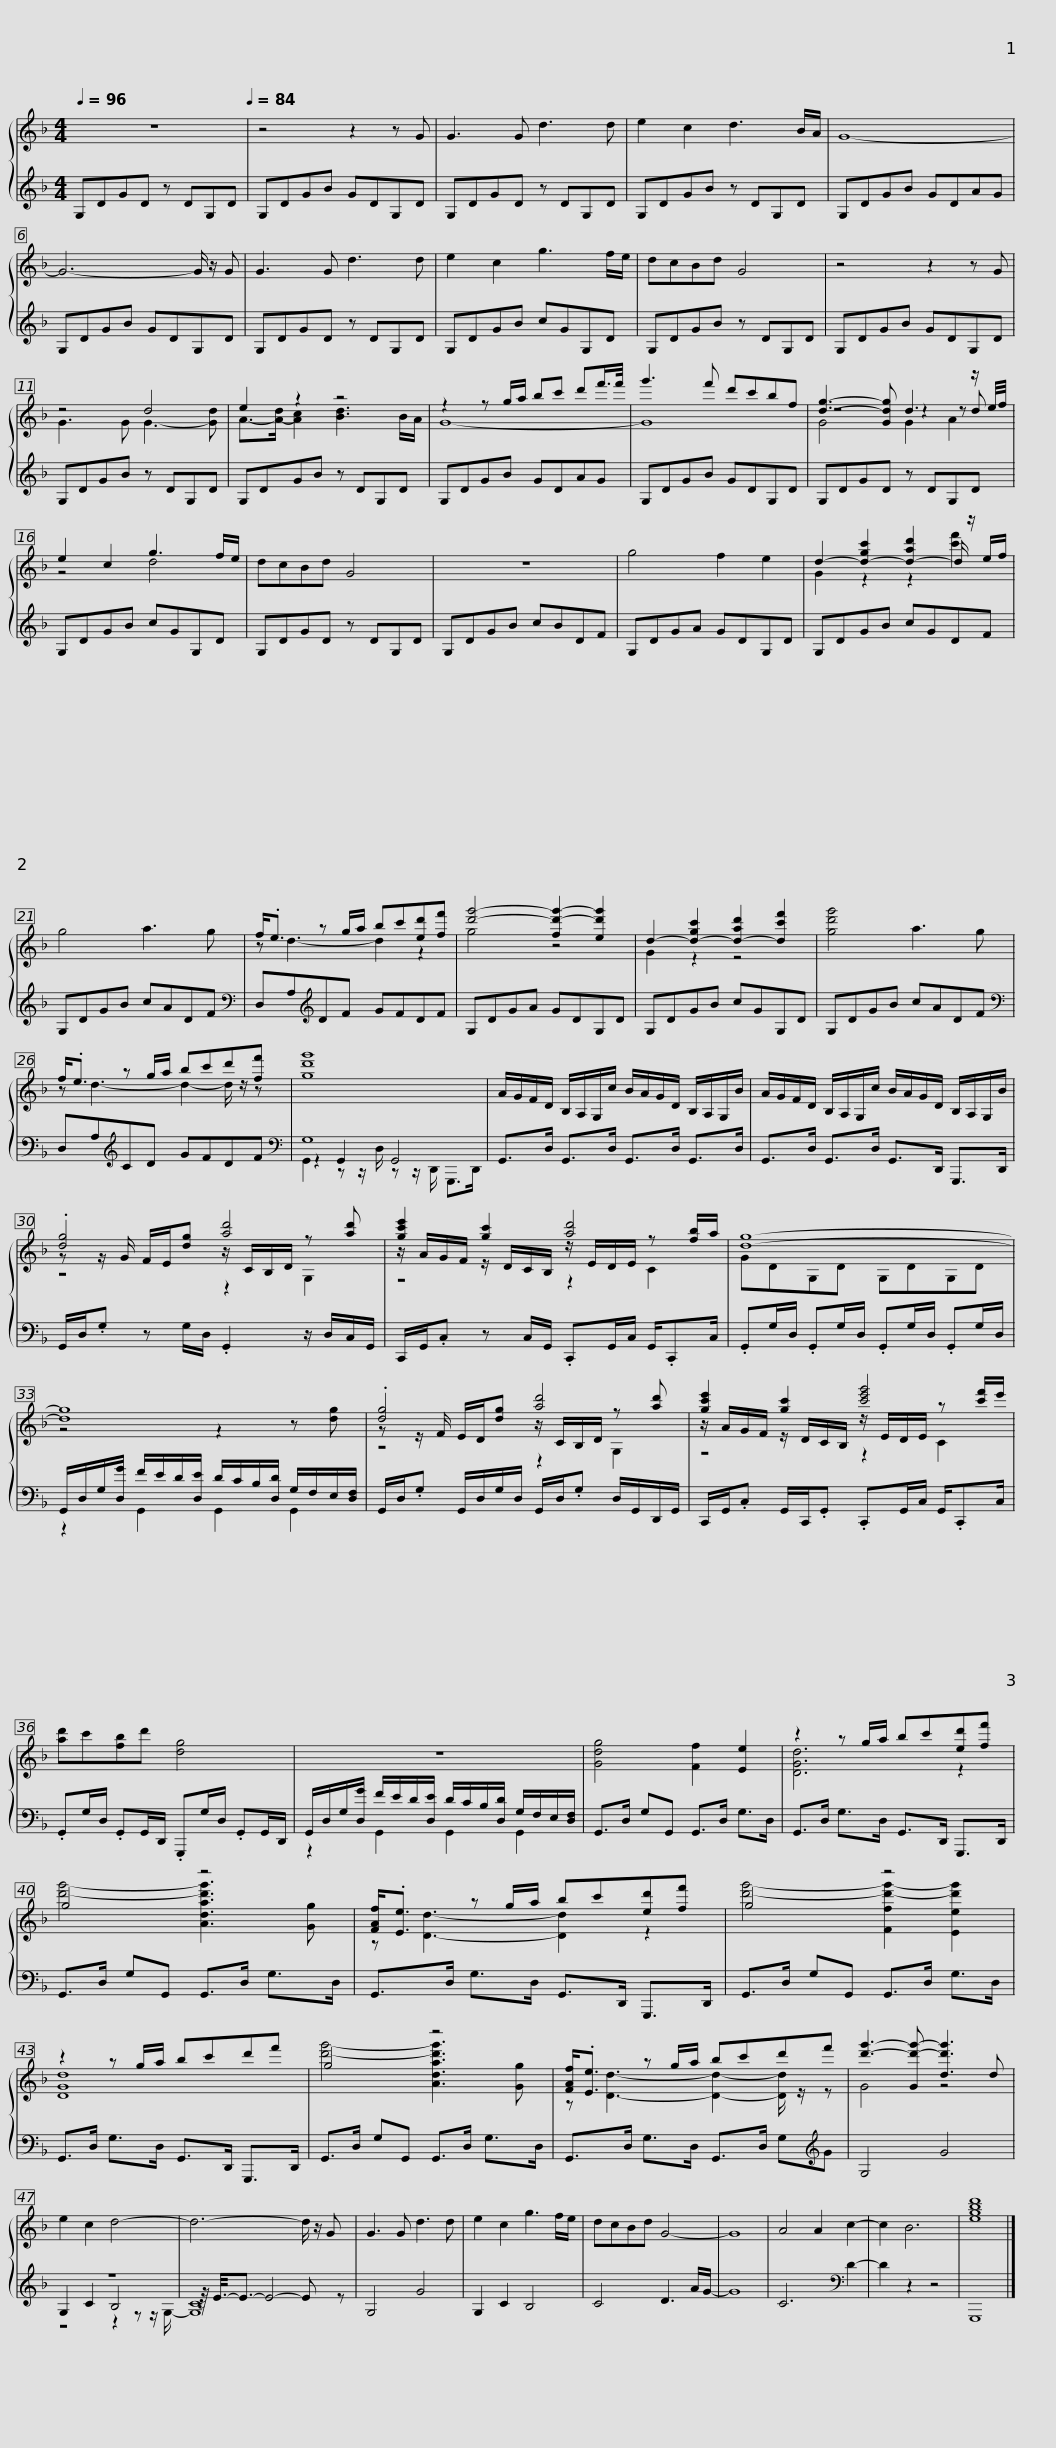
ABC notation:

X:1
%%score { ( 1 3 4 ) | ( 2 5 6 ) }
L:1/8
Q:1/4=96
M:4/4
I:linebreak $
K:F
V:1 treble
V:3 treble
V:4 treble
V:2 treble
V:5 treble
V:6 treble
V:1
 z8[Q:1/4=84] | z4 z2 z G | G3 G d3 d | e2 c2 d3 B/A/ |$ G8- | %5
 G6- G/ z/ G | G3 G d3 d | e2 c2 g3 f/e/ |$ dcBd G4 | z4 z2 z G | %10
 z4 d4 | e2 z2 z4 |$ z2 z g/a/ bc' d'f'/>f'/ | g'3 f' d'c'bf | [dg]3- [Gdg] d3 z/ e/4f/4 | %15
 e2 c2 g3 f/e/ |$ dcBd G4 | z8 | g4 f2 e2 | d2- [d-gc']2 [d-ad']2 d/ z/ e/f/ | %20
 g4 a3 g |$ f<.e z g/a/ bc'[ed'][ff'] | [d'g']4- [fd'-g'-]2 [ed'g']2 | d2- [d-gc']2 [d-ad']2 [dc'f']2 | [gd'g']4 a3 g |$ %25
 f<.e z g/a/ bc'd'[ff'] | [gd'g']8 |$ A/G/F/D/ B,/A,/G,/c/ B/A/G/D/ B,/A,/G,/B/ | A/G/F/D/ B,/A,/G,/c/ B/A/G/D/ B,/A,/G,/B/ |$ .[dg]4 [ad']4 | %30
 [gc'e']2 [gc']2 [ad']4 | [dg]8- |$ [dg]8 | .[dg]4 [ad']4 |$ [gc'e']2 [gc']2 [c'e'g']4 | %35
 [ad']c'[fb]d' [dg]4 |$ z8 | [Gdg]4 [Ff]2 [Ee]2 | z2 z g/a/ bc'[ed'][ff'] |$ g4 z4 | %40
 [FAf]<.[Ee] z g/a/ bc'[ed'][ff'] | g4 z4 |$ z2 z g/a/ bc'd'f' | g4 z4 | [FAf]<.[Ee] z g/a/ bc'd'f' |$ %45
 [d'g']3- [Gd'-g'-] [dd'g']3 d | e2 c2 d4- | d6- d/ z/ G | G3 G d3 d | e2 c2 g3 f/e/ |$ %50
 dcBd G4- | G8 | A4 A2 c2- | c2 B6 | [egbd']8 |] %55
V:2
 G,DGD z DG,D | G,DGB GDG,D | G,DGD z DG,D | G,DGB z DG,D |$ G,DGB GDAG | %5
 G,DGB GDG,D | G,DGD z DG,D | G,DGB cGG,D |$ G,DGB z DG,D | G,DGB GDG,D | %10
 G,DGB z DG,D | G,DGB z DG,D |$ G,DGB GDAG | G,DGB GDG,D | G,DGD z DG,D | %15
 G,DGB cGG,D |$ G,DGD z DG,D | G,DGB cBDF | G,DGA GDG,D | G,DGB cGDF | %20
 G,DGB cADF |$[K:bass] D,A,[K:treble]DF GFDF | G,DGA GDG,D | G,DGB cGG,D | G,DGB cADF |$ %25
[K:bass] D,A,[K:treble]CD GFDF |[K:bass] G,8 |$ G,,>D, G,,>D, G,,>D, G,,>D, | G,,>D, G,,>D, G,,>D,, G,,,>D,, |$ G,,/D,/.G, z G,/D,/ .G,,2 z/ D,/C,/G,,/ | %30
 C,,/G,,/.C, z C,/G,,/ .C,,G,,/C,/ G,,/.C,,C,/ | .G,,G,/D,/ .G,,G,/D,/ .G,,G,/D,/ .G,,G,/D,/ |$ G,,/D,/G,/[D,G]/ F/E/D/[D,E]/ D/C/B,/[D,D]/ G,/F,/E,/[D,F,]/ | G,,/D,/.G, G,,/D,/G,/D,/ G,,/D,/.G, D,/G,,/D,,/G,,/ |$ C,,/G,,/.C, G,,/C,,/.G,, .C,,G,,/C,/ G,,/.C,,C,/ | %35
 .G,,G,/D,/ .G,,G,,/D,,/ .G,,,G,/D,/ .G,,G,,/D,,/ |$ G,,/D,/G,/[D,G]/ F/E/D/[D,E]/ D/C/B,/[D,D]/ G,/F,/E,/[D,F,]/ | G,,>D, G,G,, G,,>D, G,>D, | G,,>D, G,>D, G,,>D,, G,,,>D,, |$ G,,>D, G,G,, G,,>D, G,>D, | %40
 G,,>D, G,>D, G,,>D,, G,,,>D,, | G,,>D, G,G,, G,,>D, G,>D, |$ G,,>D, G,>D, G,,>D,, G,,,>D,, | G,,>D, G,G,, G,,>D, G,>D, | G,,>D, G,>D, G,,>D, G,[K:treble]G |$ %45
 G,4 G4 | z8 | C8 | G,4 G4 | G,2 C2 B,4 |$ %50
 C4 D3 A/G/- | G8 | C6[K:bass] D2- | D2 z2 z4 | G,,,8 |] %55
V:3
 x8 | x8 | x8 | x8 |$ x8 | %5
 x8 | x8 | x8 |$ x8 | x8 | %10
 G3 G G3- [Gd] | A->[A-d] [Ac]2 [Bd]3 B/A/ |$ G8- | G8 | z4 z2 z d | %15
 z4 d4 |$ x8 | x8 | x8 | G2 z2 z2 [c'f']2 | %20
 x8 |$ z d3- d2 z2 | g4 z4 | G2 z2 z4 | x8 |$ %25
 z d3- d2- d/ z/ z | x8 |$ x8 | x8 |$ z z/ G/ F/E/[dg] z/ C/B,/D/ z [ad'] | %30
 z/ A/G/F/ z/ D/C/B,/ z/ E/D/E/ z [fb]/a/ | GDG,D G,DG,D |$ z4 z2 z [dg] | z z/ F/ E/D/[dg] z/ C/B,/D/ z [ad'] |$ z/ A/G/F/ z/ D/C/B,/ z/ E/D/E/ z [c'f']/e'/ | %35
 x8 |$ x8 | x8 | [DGd]6 z2 |$ [d'g']4- [Adad'g']3 [Gg] | %40
 z [Dd]3- [Dd]2 z2 | [d'g']4- [Ffd'-g'-]2 [Eed'g']2 |$ [DGd]8 | [d'g']4- [Adad'g']3 [Gg] | z [Dd]3- [Dd]2- [Dd]/ z/ z |$ %45
 G4 z4 | x8 | x8 | x8 | x8 |$ %50
 x8 | x8 | x8 | x8 | x8 |] %55
V:4
 x8 | x8 | x8 | x8 |$ x8 | %5
 x8 | x8 | x8 |$ x8 | x8 | %10
 x8 | x8 |$ x8 | x8 | G4 G2 A2 | %15
 x8 |$ x8 | x8 | x8 | x8 | %20
 x8 |$ x8 | x8 | x8 | x8 |$ %25
 x8 | x8 |$ x8 | x8 |$ z4 z2 G,2 | %30
 z4 z2 C2 | x8 |$ x8 | z4 z2 G,2 |$ z4 z2 C2 | %35
 x8 |$ x8 | x8 | x8 |$ x8 | %40
 x8 | x8 |$ x8 | x8 | x8 |$ %45
 x8 | x8 | x8 | x8 | x8 |$ %50
 x8 | x8 | x8 | x8 | x8 |] %55
V:5
 x8 | x8 | x8 | x8 |$ x8 | %5
 x8 | x8 | x8 |$ x8 | x8 | %10
 x8 | x8 |$ x8 | x8 | x8 | %15
 x8 |$ x8 | x8 | x8 | x8 | %20
 x8 |$[K:bass] x2[K:treble] x6 | x8 | x8 | x8 |$ %25
[K:bass] x2[K:treble] x6 |[K:bass] z2 G,,2 G,,4 |$ x8 | x8 |$ x8 | %30
 x8 | x8 |$ z2 G,,2 G,,2 G,,2 | x8 |$ x8 | %35
 x8 |$ z2 G,,2 G,,2 G,,2 | x8 | x8 |$ x8 | %40
 x8 | x8 |$ x8 | x8 | x7[K:treble] x |$ %45
 x8 | G,2 C2 B,4 | z/8 E3/8-E3/2- E4- E z | x8 | x8 |$ %50
 x8 | x8 | x6[K:bass] x2 | x8 | x8 |] %55
V:6
 x8 | x8 | x8 | x8 |$ x8 | %5
 x8 | x8 | x8 |$ x8 | x8 | %10
 x8 | x8 |$ x8 | x8 | x8 | %15
 x8 |$ x8 | x8 | x8 | x8 | %20
 x8 |$[K:bass] x2[K:treble] x6 | x8 | x8 | x8 |$ %25
[K:bass] x2[K:treble] x6 |[K:bass] G,,2 z z/ D,/ z z/ D,,/ G,,,>D,, |$ x8 | x8 |$ x8 | %30
 x8 | x8 |$ x8 | x8 |$ x8 | %35
 x8 |$ x8 | x8 | x8 |$ x8 | %40
 x8 | x8 |$ x8 | x8 | x7[K:treble] x |$ %45
 x8 | z4 z2 z z/ G,/- | G,8 | x8 | x8 |$ %50
 x8 | x8 | x6[K:bass] x2 | x8 | x8 |] %55
